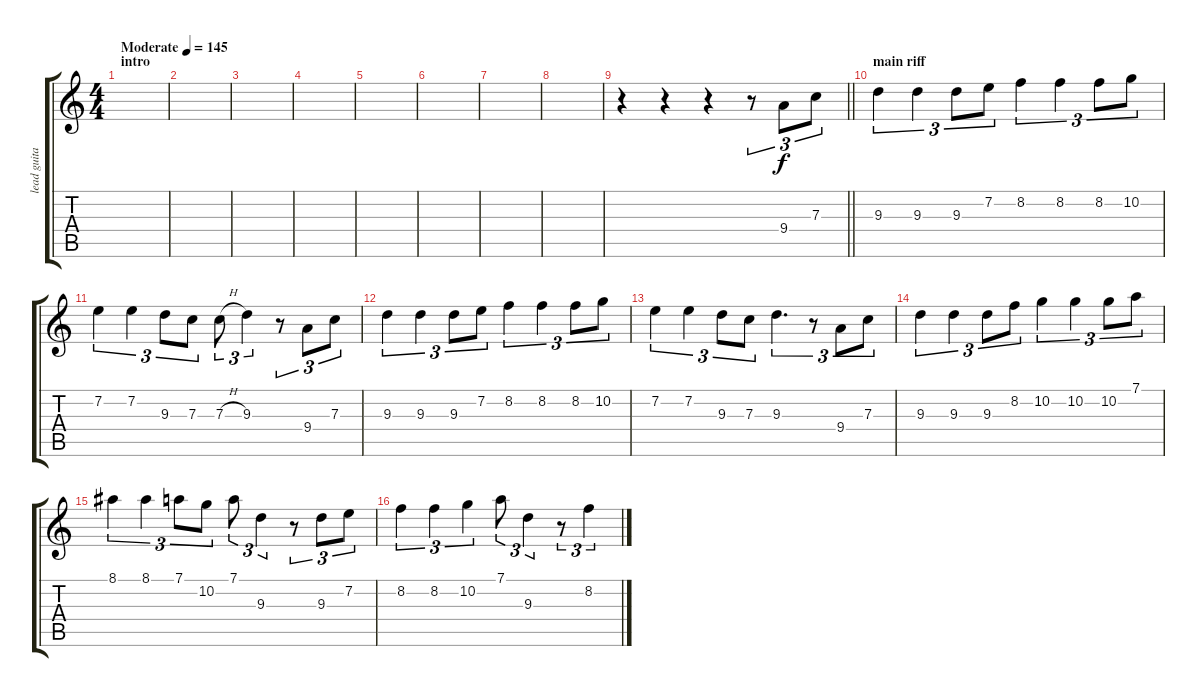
\track ("lead guitar" "lead guita") {instrument distortionguitar}
\staff {score tabs}
\tuning (D4 A3 F3 C3 G2 C2) {hide}
\ts (4 4)
\section ("" "intro")
\tempo (145 "Moderate")
\clef g2
\ks c
|
|
|
|
|
|
|
|
\barLineRight lightlight
r.4 r.4 r.4 r.8{tu (3 2)} 9.4.8{tu (3 2)} 7.3.8{tu (3 2)} |
\section ("" "main riff")
9.3.4{tu (3 2)} 9.3.4{tu (3 2)} 9.3.8{tu (3 2)} 7.2.8{tu (3 2)} 8.2.4{tu (3 2)} 8.2.4{tu (3 2)} 8.2.8{tu (3 2)} 10.2.8{tu (3 2)} |
7.2.4{tu (3 2)} 7.2.4{tu (3 2)} 9.3.8{tu (3 2)} 7.3.8{tu (3 2)} 7.3{h}.8{tu (3 2)} 9.3.4{tu (3 2)} r.8{tu (3 2)} 9.4.8{tu (3 2)} 7.3.8{tu (3 2)} |
9.3.4{tu (3 2)} 9.3.4{tu (3 2)} 9.3.8{tu (3 2)} 7.2.8{tu (3 2)} 8.2.4{tu (3 2)} 8.2.4{tu (3 2)} 8.2.8{tu (3 2)} 10.2.8{tu (3 2)} |
7.2.4{tu (3 2)} 7.2.4{tu (3 2)} 9.3.8{tu (3 2)} 7.3.8{tu (3 2)} 9.3.4{d tu (3 2)} r.8{tu (3 2)} 9.4.8{tu (3 2)} 7.3.8{tu (3 2)} |
9.3.4{tu (3 2)} 9.3.4{tu (3 2)} 9.3.8{tu (3 2)} 8.2.8{tu (3 2)} 10.2.4{tu (3 2)} 10.2.4{tu (3 2)} 10.2.8{tu (3 2)} 7.1.8{tu (3 2)} |
8.1.4{tu (3 2)} 8.1.4{tu (3 2)} 7.1.8{tu (3 2)} 10.2.8{tu (3 2)} 7.1.8{tu (3 2)} 9.3.4{tu (3 2)} r.8{tu (3 2)} 9.3.8{tu (3 2)} 7.2.8{tu (3 2)} |
8.2.4{tu (3 2)} 8.2.4{tu (3 2)} 10.2.4{tu (3 2)} 7.1.8{tu (3 2)} 9.3.4{tu (3 2)} r.8{tu (3 2)} 8.2.4{tu (3 2)}
